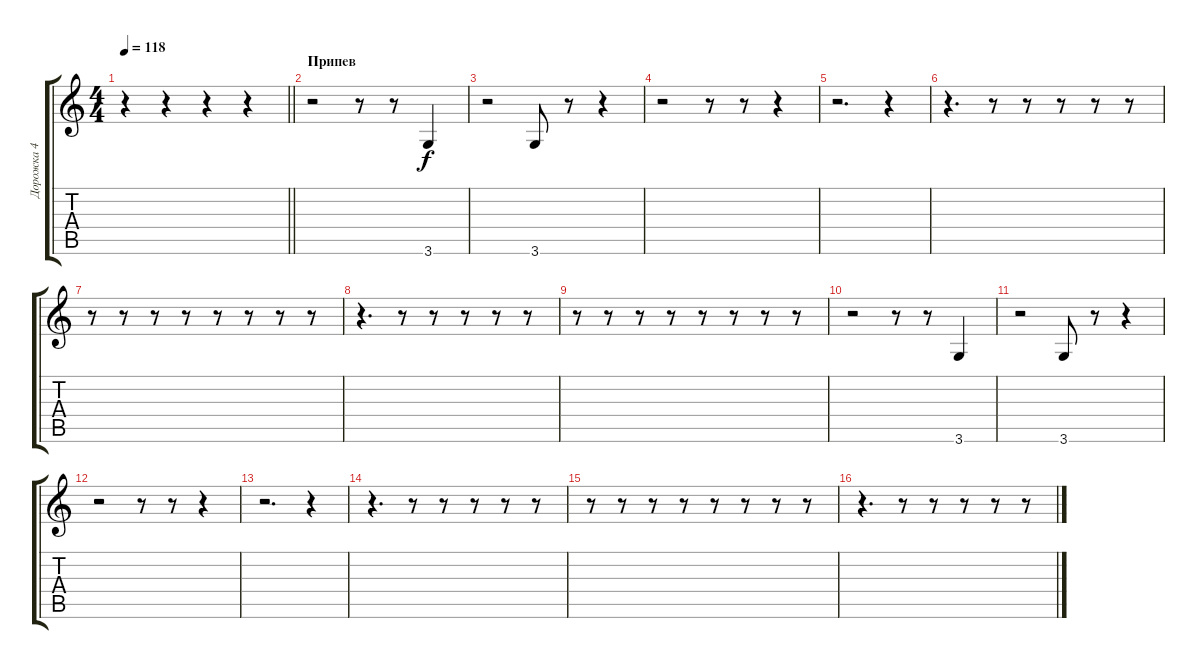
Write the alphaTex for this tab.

\track ("Дорожка 4" "Дорожка 4") {instrument electricbassfinger}
\staff {score tabs}
\tuning (E4 B3 G3 D3 A2 E2) {hide}
\ts (4 4)
\tempo 118
\clef g2
\barLineRight lightlight
\ks c
r.4{dy f} r.4 r.4 r.4 |
\section ("" "Припев")
r.2 r.8 r.8 3.6.4 |
r.2 3.6.8 r.8 r.4 |
r.2 r.8 r.8 r.4 |
r.2{d} r.4 |
r.4{d} r.8 r.8 r.8 r.8 r.8 |
r.8 r.8 r.8 r.8 r.8 r.8 r.8 r.8 |
r.4{d} r.8 r.8 r.8 r.8 r.8 |
r.8 r.8 r.8 r.8 r.8 r.8 r.8 r.8 |
r.2 r.8 r.8 3.6.4 |
r.2 3.6.8 r.8 r.4 |
r.2 r.8 r.8 r.4 |
r.2{d} r.4 |
r.4{d} r.8 r.8 r.8 r.8 r.8 |
r.8 r.8 r.8 r.8 r.8 r.8 r.8 r.8 |
r.4{d} r.8 r.8 r.8 r.8 r.8
